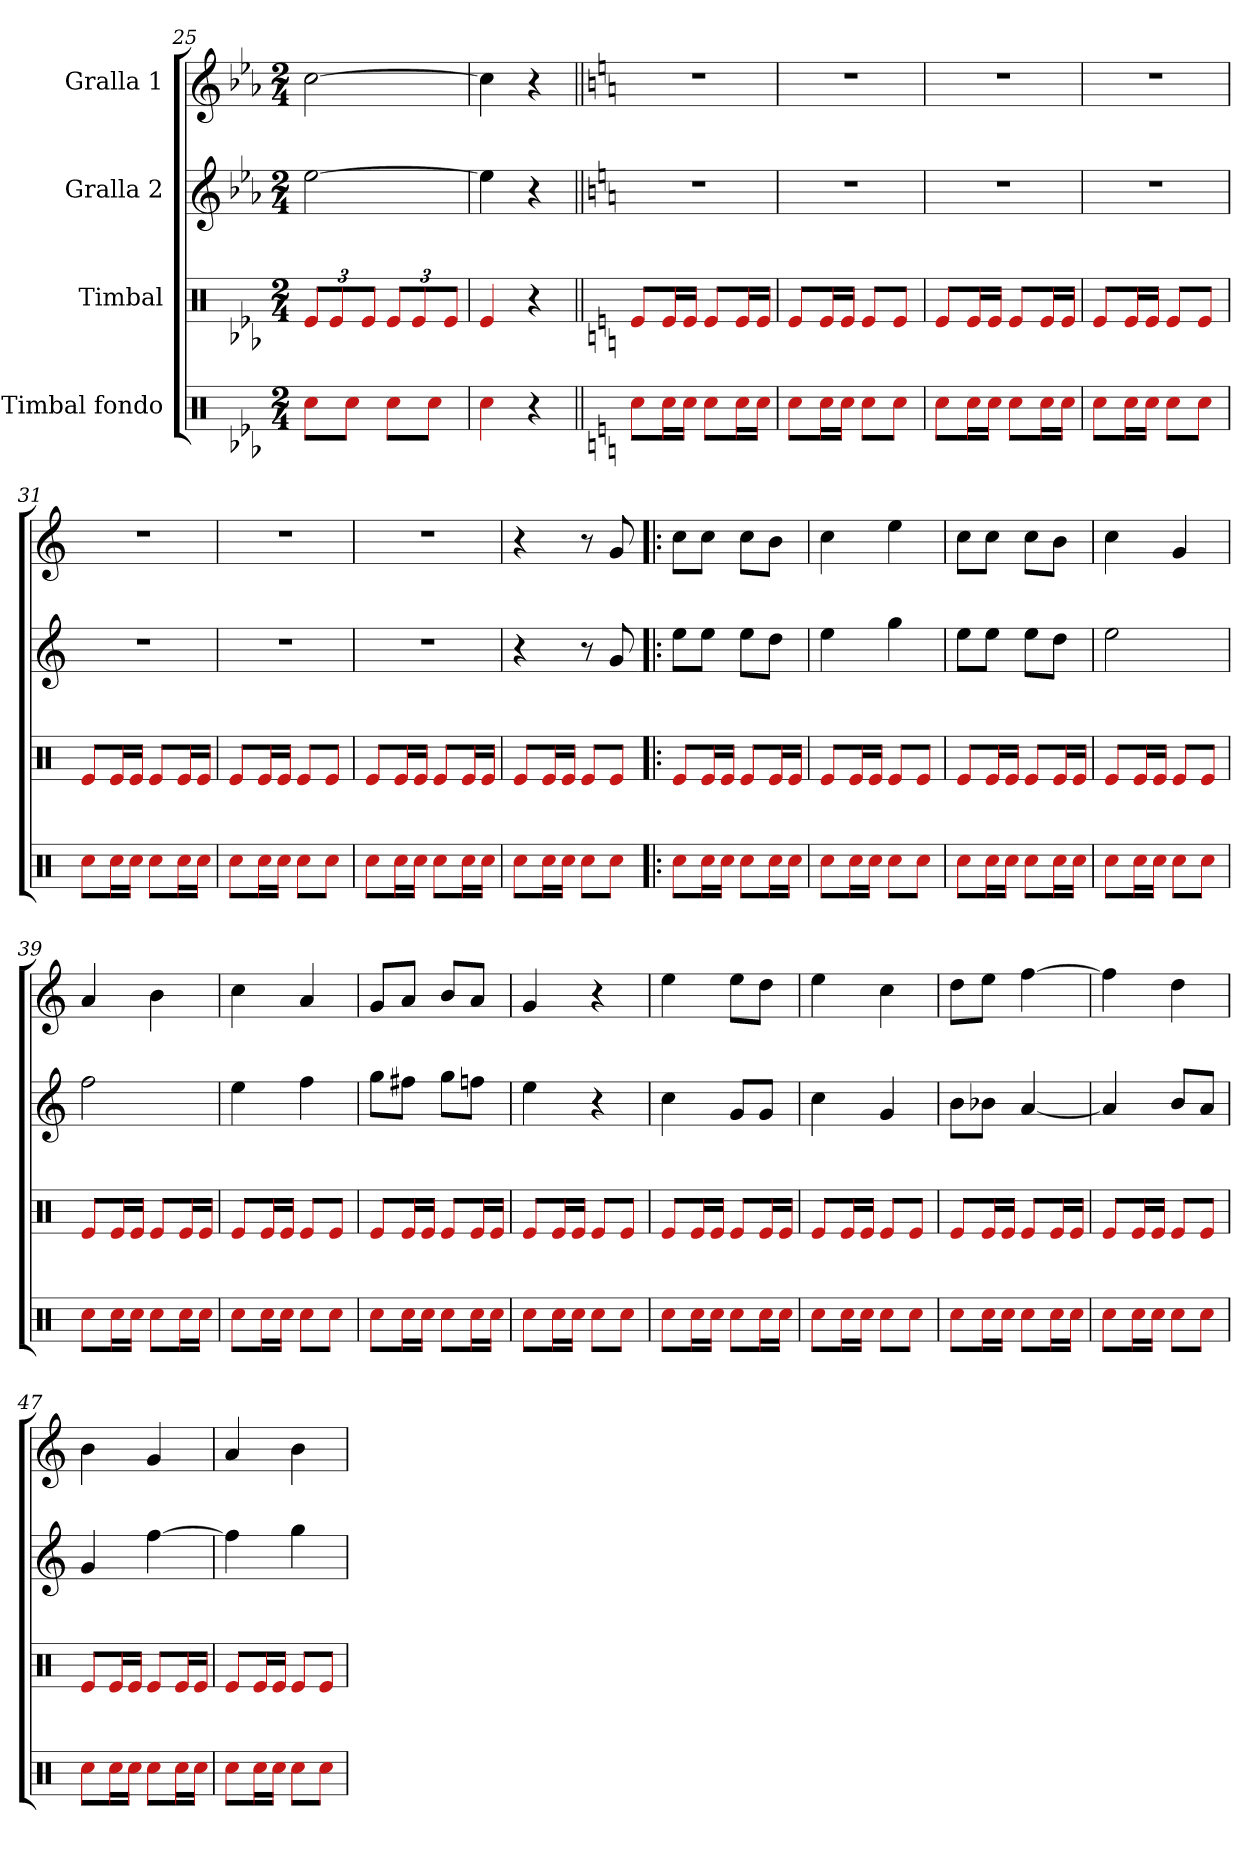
**kern	**kern	**kern	**kern
*part4	*part3	*part2	*part1
*staff4	*staff3	*staff2	*staff1
*I"Timbal fondo	*I"Timbal	*I"Gralla 2	*I"Gralla 1
*clefX	*clefX	*clefG2	*clefG2
*k[b-e-a-]	*k[b-e-a-]	*k[b-e-a-]	*k[b-e-a-]
*M2/4	*M2/4	*M2/4	*M2/4
=25	=25	=25	=25
8cc\L	12e-/L	[2ee-	[2cc
.	12e-/	.	.
8cc\J	.	.	.
.	12e-/J	.	.
8cc\L	12e-/L	.	.
.	12e-/	.	.
8cc\J	.	.	.
.	12e-/J	.	.
=26	=26	=26	=26
4cc	4e-	4ee-]	4cc]
4r	4r	4r	4r
=27||	=27||	=27||	=27||
*k[]	*k[]	*k[]	*k[]
8cc\L	8e-/L	2r	2r
16cc\L	16e-/L	.	.
16cc\JJ	16e-/JJ	.	.
8cc\L	8e-/L	.	.
16cc\L	16e-/L	.	.
16cc\JJ	16e-/JJ	.	.
=28	=28	=28	=28
8cc\L	8e-/L	2r	2r
16cc\L	16e-/L	.	.
16cc\JJ	16e-/JJ	.	.
8cc\L	8e-/L	.	.
8cc\J	8e-/J	.	.
=29	=29	=29	=29
8cc\L	8e-/L	2r	2r
16cc\L	16e-/L	.	.
16cc\JJ	16e-/JJ	.	.
8cc\L	8e-/L	.	.
16cc\L	16e-/L	.	.
16cc\JJ	16e-/JJ	.	.
=30	=30	=30	=30
8cc\L	8e-/L	2r	2r
16cc\L	16e-/L	.	.
16cc\JJ	16e-/JJ	.	.
8cc\L	8e-/L	.	.
8cc\J	8e-/J	.	.
=31	=31	=31	=31
8cc\L	8e-/L	2r	2r
16cc\L	16e-/L	.	.
16cc\JJ	16e-/JJ	.	.
8cc\L	8e-/L	.	.
16cc\L	16e-/L	.	.
16cc\JJ	16e-/JJ	.	.
=32	=32	=32	=32
8cc\L	8e-/L	2r	2r
16cc\L	16e-/L	.	.
16cc\JJ	16e-/JJ	.	.
8cc\L	8e-/L	.	.
8cc\J	8e-/J	.	.
=33	=33	=33	=33
8cc\L	8e-/L	2r	2r
16cc\L	16e-/L	.	.
16cc\JJ	16e-/JJ	.	.
8cc\L	8e-/L	.	.
16cc\L	16e-/L	.	.
16cc\JJ	16e-/JJ	.	.
=34	=34	=34	=34
8cc\L	8e-/L	4r	4r
16cc\L	16e-/L	.	.
16cc\JJ	16e-/JJ	.	.
8cc\L	8e-/L	8r	8r
8cc\J	8e-/J	8g	8g
=35!|:	=35!|:	=35!|:	=35!|:
8cc\L	8e-/L	8ee\L	8cc\L
16cc\L	16e-/L	8ee\J	8cc\J
16cc\JJ	16e-/JJ	.	.
8cc\L	8e-/L	8ee\L	8cc\L
16cc\L	16e-/L	8dd\J	8b\J
16cc\JJ	16e-/JJ	.	.
=36	=36	=36	=36
8cc\L	8e-/L	4ee	4cc
16cc\L	16e-/L	.	.
16cc\JJ	16e-/JJ	.	.
8cc\L	8e-/L	4gg	4ee
8cc\J	8e-/J	.	.
=37	=37	=37	=37
8cc\L	8e-/L	8ee\L	8cc\L
16cc\L	16e-/L	8ee\J	8cc\J
16cc\JJ	16e-/JJ	.	.
8cc\L	8e-/L	8ee\L	8cc\L
16cc\L	16e-/L	8dd\J	8b\J
16cc\JJ	16e-/JJ	.	.
=38	=38	=38	=38
8cc\L	8e-/L	2ee	4cc
16cc\L	16e-/L	.	.
16cc\JJ	16e-/JJ	.	.
8cc\L	8e-/L	.	4g
8cc\J	8e-/J	.	.
=39	=39	=39	=39
8cc\L	8e-/L	2ff	4a
16cc\L	16e-/L	.	.
16cc\JJ	16e-/JJ	.	.
8cc\L	8e-/L	.	4b
16cc\L	16e-/L	.	.
16cc\JJ	16e-/JJ	.	.
=40	=40	=40	=40
8cc\L	8e-/L	4ee	4cc
16cc\L	16e-/L	.	.
16cc\JJ	16e-/JJ	.	.
8cc\L	8e-/L	4ff	4a
8cc\J	8e-/J	.	.
=41	=41	=41	=41
8cc\L	8e-/L	8gg\L	8g/L
16cc\L	16e-/L	8ff#\J	8a/J
16cc\JJ	16e-/JJ	.	.
8cc\L	8e-/L	8gg\L	8b/L
16cc\L	16e-/L	8ff\J	8a/J
16cc\JJ	16e-/JJ	.	.
=42	=42	=42	=42
8cc\L	8e-/L	4ee	4g
16cc\L	16e-/L	.	.
16cc\JJ	16e-/JJ	.	.
8cc\L	8e-/L	4r	4r
8cc\J	8e-/J	.	.
=43	=43	=43	=43
8cc\L	8e-/L	4cc	4ee
16cc\L	16e-/L	.	.
16cc\JJ	16e-/JJ	.	.
8cc\L	8e-/L	8g/L	8ee\L
16cc\L	16e-/L	8g/J	8dd\J
16cc\JJ	16e-/JJ	.	.
=44	=44	=44	=44
8cc\L	8e-/L	4cc	4ee
16cc\L	16e-/L	.	.
16cc\JJ	16e-/JJ	.	.
8cc\L	8e-/L	4g	4cc
8cc\J	8e-/J	.	.
=45	=45	=45	=45
8cc\L	8e-/L	8b\L	8dd\L
16cc\L	16e-/L	8b-\J	8ee\J
16cc\JJ	16e-/JJ	.	.
8cc\L	8e-/L	[4a	[4ff
16cc\L	16e-/L	.	.
16cc\JJ	16e-/JJ	.	.
=46	=46	=46	=46
8cc\L	8e-/L	4a]	4ff]
16cc\L	16e-/L	.	.
16cc\JJ	16e-/JJ	.	.
8cc\L	8e-/L	8b/L	4dd
8cc\J	8e-/J	8a/J	.
=47	=47	=47	=47
8cc\L	8e-/L	4g	4b
16cc\L	16e-/L	.	.
16cc\JJ	16e-/JJ	.	.
8cc\L	8e-/L	[4ff	4g
16cc\L	16e-/L	.	.
16cc\JJ	16e-/JJ	.	.
=48	=48	=48	=48
8cc\L	8e-/L	4ff]	4a
16cc\L	16e-/L	.	.
16cc\JJ	16e-/JJ	.	.
8cc\L	8e-/L	4gg	4b
8cc\J	8e-/J	.	.
=	=	=	=
*-	*-	*-	*-
